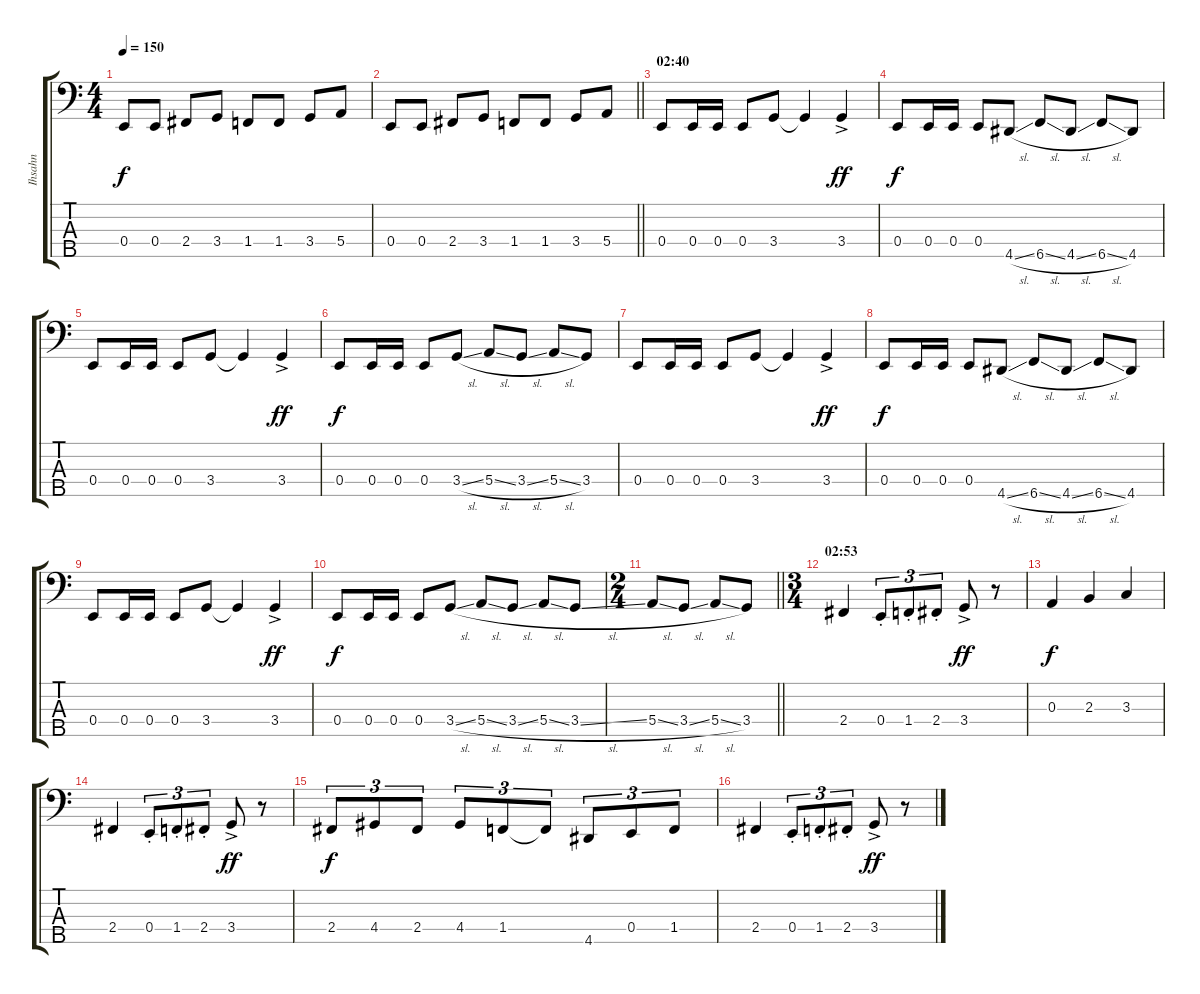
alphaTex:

\track ("Ihsahn" "Ihsahn") {instrument electricbassfinger}
\staff {score tabs}
\tuning (G2 D2 A1 E1 B0) {hide}
\ts (4 4)
\tempo 150
\clef f4
\ks c
0.4.8{dy f} 0.4.8 2.4.8 3.4.8 1.4.8 1.4.8 3.4.8 5.4.8 |
\barLineRight lightlight
0.4.8 0.4.8 2.4.8 3.4.8 1.4.8 1.4.8 3.4.8 5.4.8 |
\section ("" "02:40")
0.4.8 0.4.16 0.4.16 0.4.8 3.4.8 3.4{t}.4 3.4{ac}.4{dy ff} |
0.4.8{dy f} 0.4.16 0.4.16 0.4.8 4.5{sl}.8 6.5{sl}.8 4.5{sl}.8 6.5{sl}.8 4.5.8 |
0.4.8 0.4.16 0.4.16 0.4.8 3.4.8 3.4{t}.4 3.4{ac}.4{dy ff} |
0.4.8{dy f} 0.4.16 0.4.16 0.4.8 3.4{sl}.8 5.4{sl}.8 3.4{sl}.8 5.4{sl}.8 3.4.8 |
0.4.8 0.4.16 0.4.16 0.4.8 3.4.8 3.4{t}.4 3.4{ac}.4{dy ff} |
0.4.8{dy f} 0.4.16 0.4.16 0.4.8 4.5{sl}.8 6.5{sl}.8 4.5{sl}.8 6.5{sl}.8 4.5.8 |
0.4.8 0.4.16 0.4.16 0.4.8 3.4.8 3.4{t}.4 3.4{ac}.4{dy ff} |
0.4.8{dy f} 0.4.16 0.4.16 0.4.8 3.4{sl}.8 5.4{sl}.8 3.4{sl}.8 5.4{sl}.8 3.4{sl}.8 |
\ts (2 4)
\barLineRight lightlight
5.4{sl}.8 3.4{sl}.8 5.4{sl}.8 3.4.8 |
\ts (3 4)
\section ("" "02:53")
2.4.4 0.4{st}.8{tu (3 2)} 1.4{st}.8{tu (3 2)} 2.4{st}.8{tu (3 2)} 3.4{ac}.8{dy ff} r.8 |
0.3.4{dy f} 2.3.4 3.3.4 |
2.4.4 0.4{st}.8{tu (3 2)} 1.4{st}.8{tu (3 2)} 2.4{st}.8{tu (3 2)} 3.4{ac}.8{dy ff} r.8 |
2.4.8{tu (3 2) dy f} 4.4.8{tu (3 2)} 2.4.8{tu (3 2)} 4.4.8{tu (3 2)} 1.4.8{tu (3 2)} 1.4{t}.8{tu (3 2)} 4.5.8{tu (3 2)} 0.4.8{tu (3 2)} 1.4.8{tu (3 2)} |
2.4.4 0.4{st}.8{tu (3 2)} 1.4{st}.8{tu (3 2)} 2.4{st}.8{tu (3 2)} 3.4{ac}.8{dy ff} r.8
